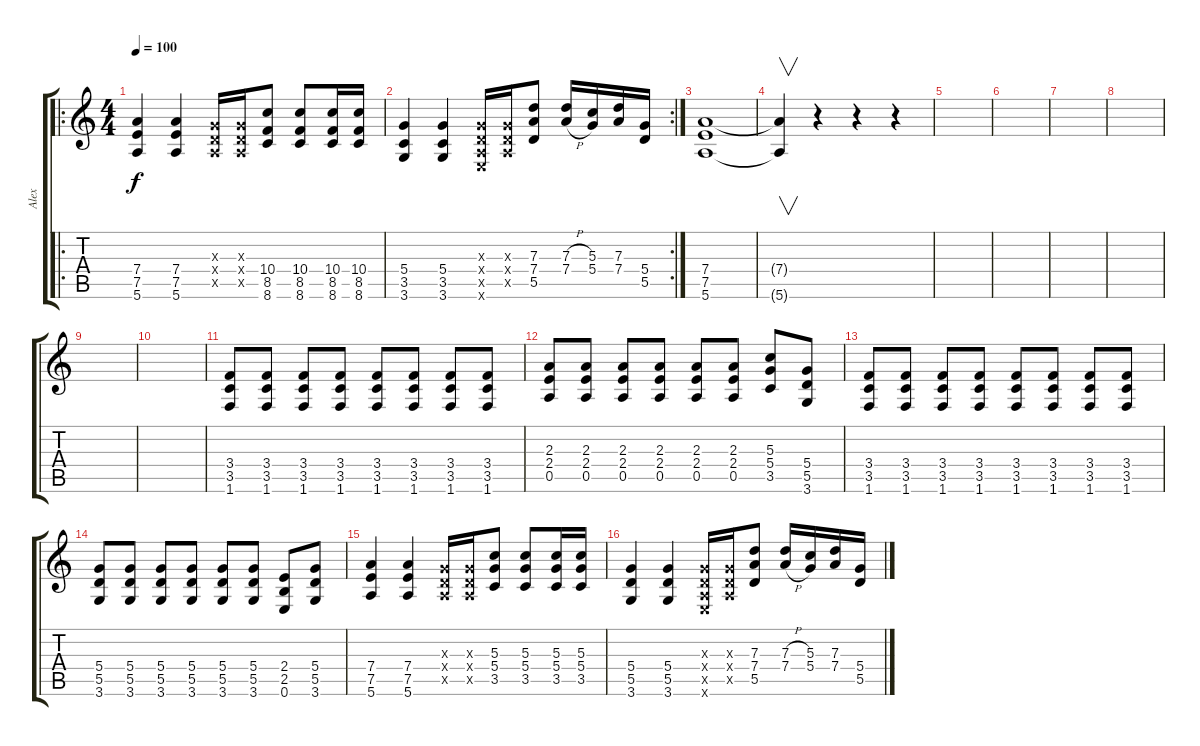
\track ("Alex" "Alex") {instrument distortionguitar}
\staff {score tabs}
\tuning (E4 B3 G3 D3 A2 E2) {hide}
\ro
\ts (4 4)
\tempo 100
\clef g2
\ks c
(7.4 7.5 5.6).4{dy f} (7.4 7.5 5.6).4 (0.3{x} 0.4{x} 0.5{x}).16 (0.3{x} 0.4{x} 0.5{x}).16 (10.4 8.5 8.6).8 (10.4 8.5 8.6).8 (10.4 8.5 8.6).16 (10.4 8.5 8.6).16 |
\rc 2
(5.4 3.5 3.6).4 (5.4 3.5 3.6).4 (0.3{x} 0.4{x} 0.5{x} 0.6{x}).16 (0.3{x} 0.4{x} 0.5{x}).16 (7.3 7.4 5.5).8 (7.3{h} 7.4{h}).16 (5.3 5.4).16 (7.3 7.4).16 (5.4 5.5).16 |
(7.4 7.5 5.6).1 |
(7.4{t} 5.6{t}).4{v} r.4 r.4 r.4 |
|
|
|
|
|
|
(3.4 3.5 1.6).8 (3.4 3.5 1.6).8 (3.4 3.5 1.6).8 (3.4 3.5 1.6).8 (3.4 3.5 1.6).8 (3.4 3.5 1.6).8 (3.4 3.5 1.6).8 (3.4 3.5 1.6).8 |
(2.3 2.4 0.5).8 (2.3 2.4 0.5).8 (2.3 2.4 0.5).8 (2.3 2.4 0.5).8 (2.3 2.4 0.5).8 (2.3 2.4 0.5).8 (5.3 5.4 3.5).8 (5.4 5.5 3.6).8 |
(3.4 3.5 1.6).8 (3.4 3.5 1.6).8 (3.4 3.5 1.6).8 (3.4 3.5 1.6).8 (3.4 3.5 1.6).8 (3.4 3.5 1.6).8 (3.4 3.5 1.6).8 (3.4 3.5 1.6).8 |
(5.4 5.5 3.6).8 (5.4 5.5 3.6).8 (5.4 5.5 3.6).8 (5.4 5.5 3.6).8 (5.4 5.5 3.6).8 (5.4 5.5 3.6).8 (2.4 2.5 0.6).8 (5.4 5.5 3.6).8 |
(7.4 7.5 5.6).4 (7.4 7.5 5.6).4 (0.3{x} 0.4{x} 0.5{x}).16 (0.3{x} 0.4{x} 0.5{x}).16 (5.3 5.4 3.5).8 (5.3 5.4 3.5).8 (5.3 5.4 3.5).16 (5.3 5.4 3.5).16 |
(5.4 5.5 3.6).4 (5.4 5.5 3.6).4 (0.3{x} 0.4{x} 0.5{x} 0.6{x}).16 (0.3{x} 0.4{x} 0.5{x}).16 (7.3 7.4 5.5).8 (7.3{h} 7.4{h}).16 (5.3 5.4).16 (7.3 7.4).16 (5.4 5.5).16
